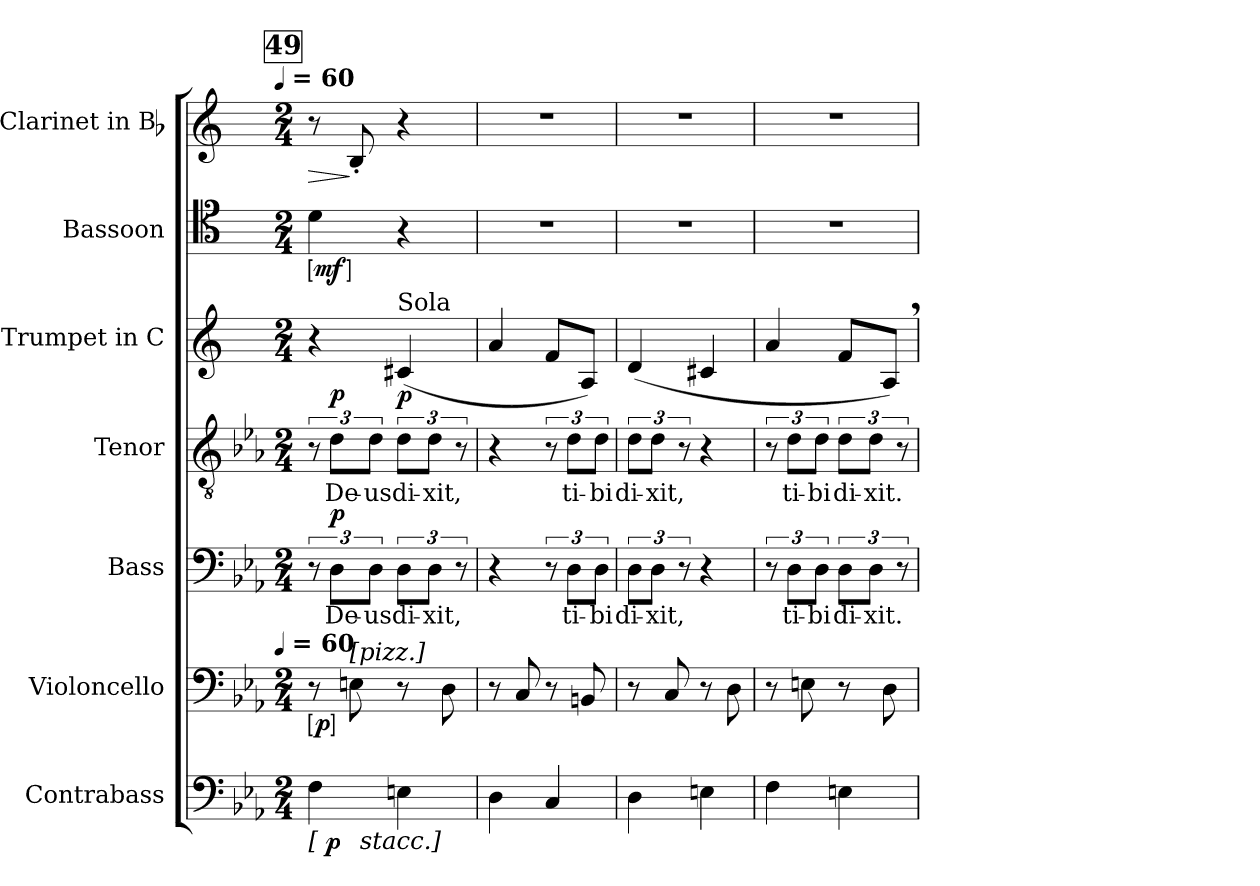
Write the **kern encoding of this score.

**kern	**dynam	**kern	**dynam	**kern	**text	**dynam	**kern	**text	**dynam	**kern	**dynam	**kern	**dynam	**kern	**dynam
*part7	*part7	*part6	*part6	*part5	*part5	*part5	*part4	*part4	*part4	*part3	*part3	*part2	*part2	*part1	*part1
*staff7	*staff7	*staff6	*staff6	*staff5	*staff5	*staff5	*staff4	*staff4	*staff4	*staff3	*staff3	*staff2	*staff2	*staff1	*staff1
*I"Contrabass	*	*I"Violoncello	*	*I"Bass	*	*	*I"Tenor	*	*	*I"Trumpet in C	*	*I"Bassoon	*	*I"Clarinet in Bb	*
*I'Cb.	*	*I'Vc.	*	*I'B.	*	*	*I'T.	*	*	*	*	*I'Bsn.	*	*I'Cl.	*
*clefF4	*	*clefF4	*	*clefF4	*	*	*clefGv2	*	*	*clefG2	*	*clefC4	*	*clefG2	*
*ITrd7c12	*	*	*	*	*	*	*	*	*	*	*	*	*	*ITrd1c2	*
*k[b-e-a-]	*	*k[b-e-a-]	*	*k[b-e-a-]	*	*	*k[b-e-a-]	*	*	*k[]	*	*k[]	*	*k[b-e-]	*
*E-:	*	*E-:	*	*E-:	*	*	*E-:	*	*	*C:	*	*C:	*	*B-:	*
!!LO:TX:omd:t=[quarter] = 60
*M2/4	*	*M2/4	*	*M2/4	*	*	*M2/4	*	*	*M2/4	*	*M2/4	*	*M2/4	*
*MM60	*	*MM60	*	*MM60	*	*	*MM60	*	*	*MM60	*	*MM60	*	*MM60	*
!!LO:REH:place=s1:t=49
=1	=1	=1	=1	=1	=1	=1	=1	=1	=1	=1	=1	=1	=1	=1	=1
!	!	!LO:TX:t=[quarter] = 60	!	!	!	!	!	!	!	!	!	!	!	!	!
!	!LO:DY:t=[ %s stacc.]	!	!LO:DY:ed=brack	!	!	!	!	!	!	!	!	!	!LO:DY:ed=brack	!	!LO:HP:b
4FF	p	8r	p	12r	.	.	12r	.	.	4r	.	4di	mf	8r	>
!	!	!	!	!	!	!LO:DY:a	!	!	!LO:DY:a	!	!	!	!	!	!
.	.	.	.	12D\L	De-	p	12d\L	De-	p	.	.	.	.	.	.
!	!	!LO:TX:a:t=[pizz.]	!	!	!	!	!	!	!	!	!	!	!	!	!
.	.	8En"	.	.	.	.	.	.	.	.	.	.	.	8A'i	]
.	.	.	.	12D\J	-us	.	12d\J	-us	.	.	.	.	.	.	.
!	!	!	!	!	!	!	!	!	!	!LO:TX:a:t=Sola	!	!	!	!	!
4EEn	.	8r	.	12D\L	di-	.	12d\L	di-	.	(4c#X	p	4r	.	4r	.
.	.	.	.	12D\J	-xit,	.	12d\J	-xit,	.	.	.	.	.	.	.
.	.	8D"	.	.	.	.	.	.	.	.	.	.	.	.	.
.	.	.	.	12r	.	.	12r	.	.	.	.	.	.	.	.
=2	=2	=2	=2	=2	=2	=2	=2	=2	=2	=2	=2	=2	=2	=2	=2
4DD	.	8r	.	4r	.	.	4r	.	.	4a	.	2r	.	2r	.
.	.	8C"	.	.	.	.	.	.	.	.	.	.	.	.	.
4CC	.	8r	.	12r	.	.	12r	.	.	8fL	.	.	.	.	.
.	.	.	.	12D\L	ti-	.	12d\L	ti-	.	.	.	.	.	.	.
.	.	8BBn"	.	.	.	.	.	.	.	8AJ)	.	.	.	.	.
.	.	.	.	12D\J	-bi	.	12d\J	-bi	.	.	.	.	.	.	.
=3	=3	=3	=3	=3	=3	=3	=3	=3	=3	=3	=3	=3	=3	=3	=3
4DD	.	8r	.	12D\L	di-	.	12d\L	di-	.	(4d	.	2r	.	2r	.
.	.	.	.	12D\J	-xit,	.	12d\J	-xit,	.	.	.	.	.	.	.
.	.	8C"	.	.	.	.	.	.	.	.	.	.	.	.	.
.	.	.	.	12r	.	.	12r	.	.	.	.	.	.	.	.
4EEn	.	8r	.	4r	.	.	4r	.	.	4c#X	.	.	.	.	.
.	.	8D"	.	.	.	.	.	.	.	.	.	.	.	.	.
=4	=4	=4	=4	=4	=4	=4	=4	=4	=4	=4	=4	=4	=4	=4	=4
4FF	.	8r	.	12r	.	.	12r	.	.	4a	.	2r	.	2r	.
.	.	.	.	12D\L	ti-	.	12d\L	ti-	.	.	.	.	.	.	.
.	.	8En"	.	.	.	.	.	.	.	.	.	.	.	.	.
.	.	.	.	12D\J	-bi	.	12d\J	-bi	.	.	.	.	.	.	.
4EEn	.	8r	.	12D\L	di-	.	12d\L	di-	.	8fL	.	.	.	.	.
.	.	.	.	12D\J	-xit.	.	12d\J	-xit.	.	.	.	.	.	.	.
.	.	8D	.	.	.	.	.	.	.	8A,J)	.	.	.	.	.
.	.	.	.	12r	.	.	12r	.	.	.	.	.	.	.	.
=	=	=	=	=	=	=	=	=	=	=	=	=	=	=	=
*-	*-	*-	*-	*-	*-	*-	*-	*-	*-	*-	*-	*-	*-	*-	*-
